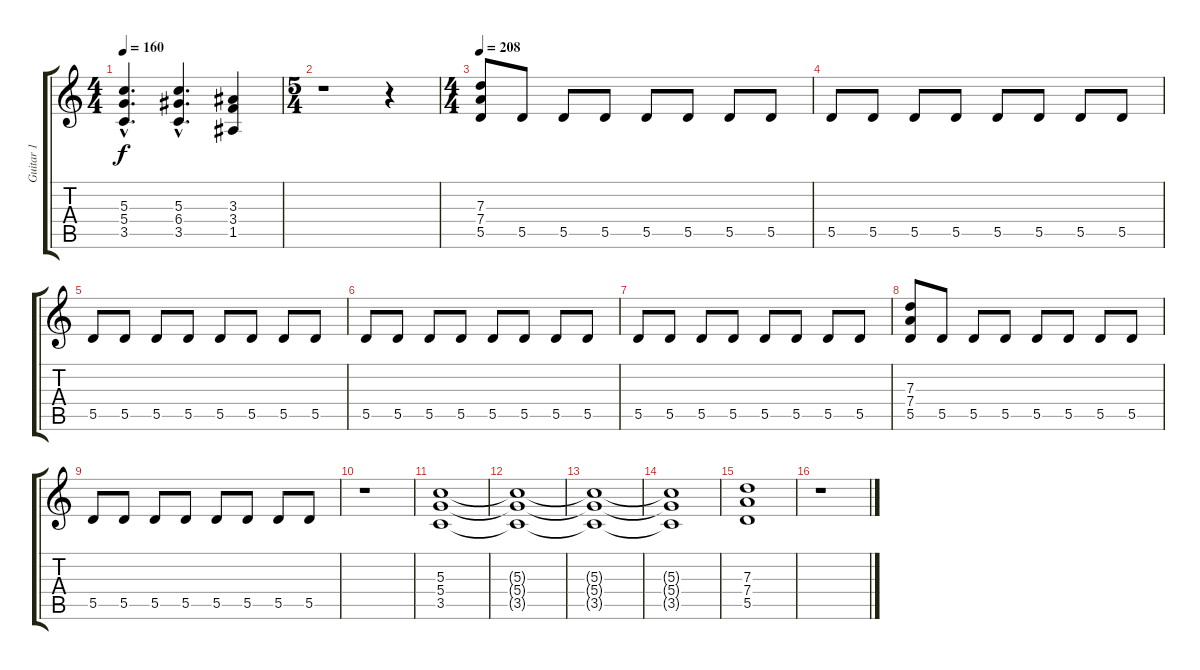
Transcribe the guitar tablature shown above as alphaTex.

\track ("Guitar 1" "Guitar 1") {instrument distortionguitar}
\staff {score tabs}
\tuning (E4 B3 G3 D3 A2 E2) {hide}
\ts (4 4)
\tempo 160
\clef g2
\ks c
(5.3{hac} 5.4{hac} 3.5{hac}).4{d dy f} (5.3{hac} 6.4{hac} 3.5{hac}).4{d} (3.3 3.4 1.5).4 |
\ts (5 4)
r.1 r.4 |
\ts (4 4)
\tempo 208
(7.3 7.4 5.5).8 5.5.8 5.5.8 5.5.8 5.5.8 5.5.8 5.5.8 5.5.8 |
5.5.8 5.5.8 5.5.8 5.5.8 5.5.8 5.5.8 5.5.8 5.5.8 |
5.5.8 5.5.8 5.5.8 5.5.8 5.5.8 5.5.8 5.5.8 5.5.8 |
5.5.8 5.5.8 5.5.8 5.5.8 5.5.8 5.5.8 5.5.8 5.5.8 |
5.5.8 5.5.8 5.5.8 5.5.8 5.5.8 5.5.8 5.5.8 5.5.8 |
(7.3 7.4 5.5).8 5.5.8 5.5.8 5.5.8 5.5.8 5.5.8 5.5.8 5.5.8 |
5.5.8 5.5.8 5.5.8 5.5.8 5.5.8 5.5.8 5.5.8 5.5.8 |
r.1 |
(5.3 5.4 3.5).1 |
(5.3{t} 5.4{t} 3.5{t}).1 |
(5.3{t} 5.4{t} 3.5{t}).1 |
(5.3{t} 5.4{t} 3.5{t}).1 |
(7.3 7.4 5.5).1 |
r.1
